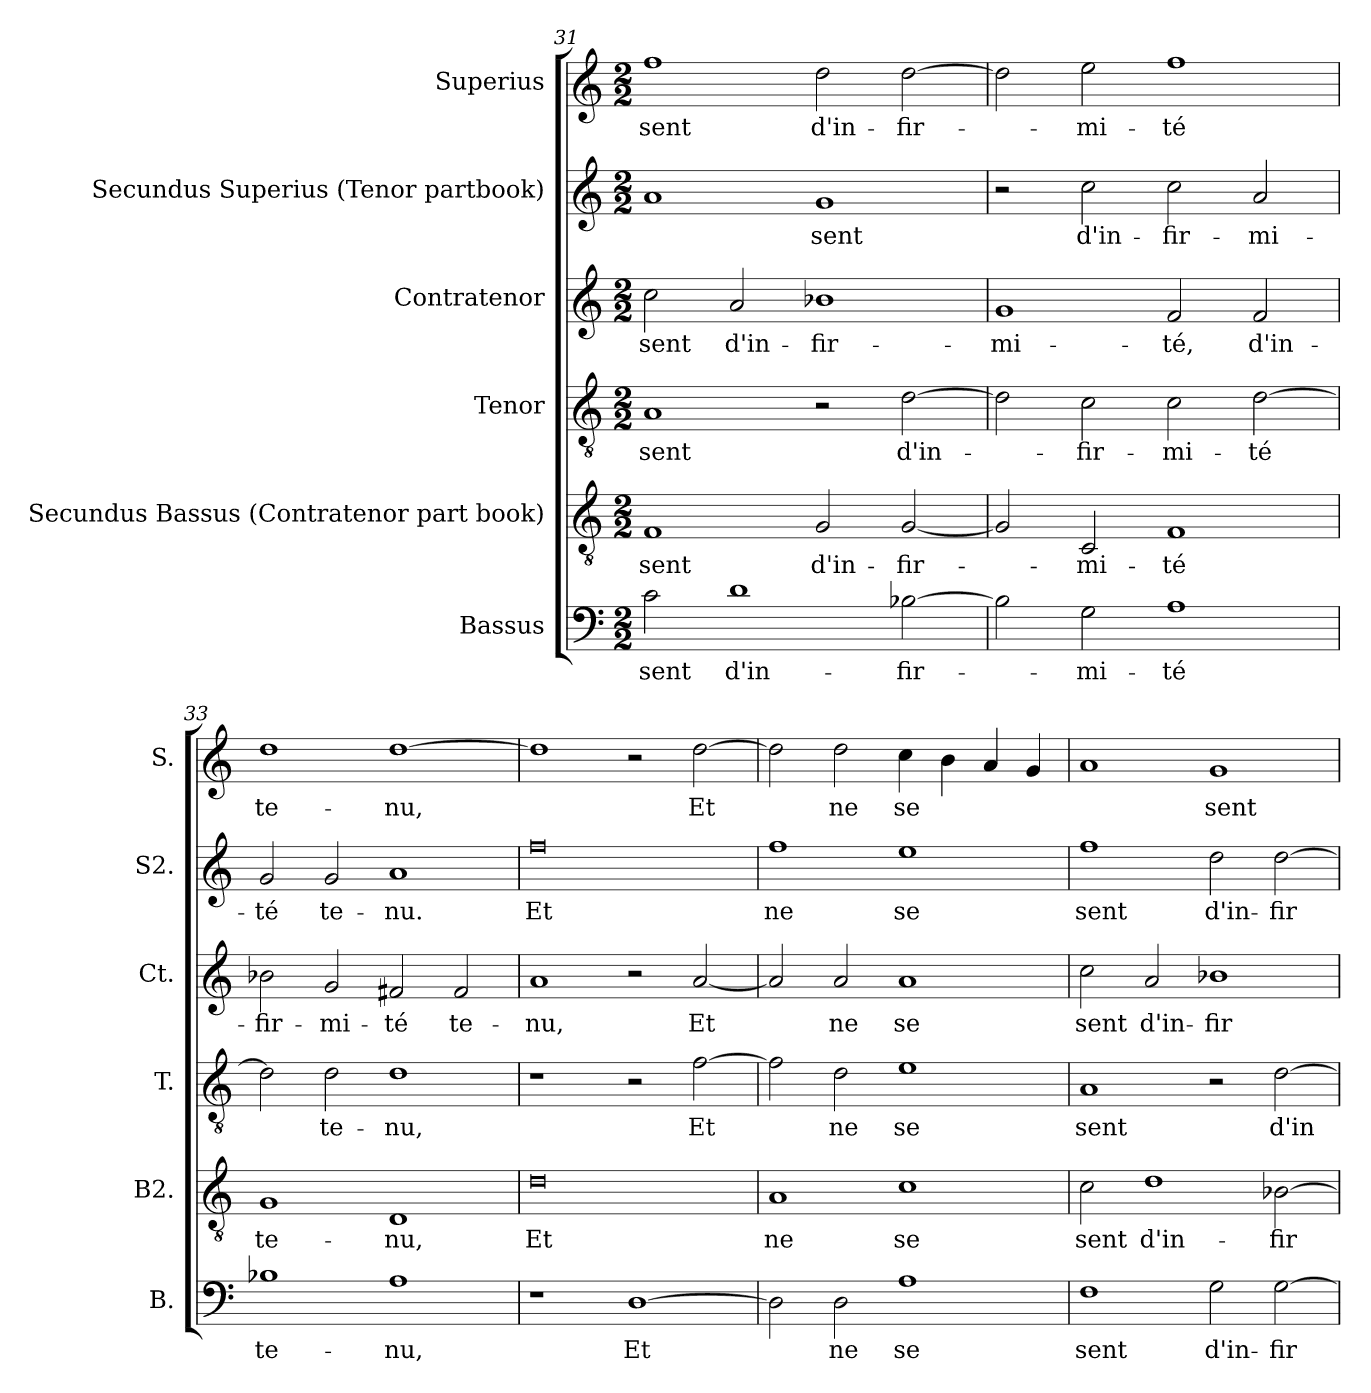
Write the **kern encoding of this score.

**kern	**text	**kern	**text	**kern	**text	**kern	**text	**kern	**text	**kern	**text
*part6	*part6	*part5	*part5	*part4	*part4	*part3	*part3	*part2	*part2	*part1	*part1
*staff6	*staff6	*staff5	*staff5	*staff4	*staff4	*staff3	*staff3	*staff2	*staff2	*staff1	*staff1
*I"Bassus	*	*I"Secundus Bassus (Contratenor part book)	*	*I"Tenor	*	*I"Contratenor	*	*I"Secundus Superius (Tenor partbook)	*	*I"Superius	*
*I'B.	*	*I'B2.	*	*I'T.	*	*I'Ct.	*	*I'S2.	*	*I'S.	*
*clefF4	*	*clefGv2	*	*clefGv2	*	*clefG2	*	*clefG2	*	*clefG2	*
*	*	*ITrd7c12	*	*ITrd7c12	*	*	*	*	*	*	*
*k[]	*	*k[]	*	*k[]	*	*k[]	*	*k[]	*	*k[]	*
*C:	*	*C:	*	*C:	*	*C:	*	*C:	*	*C:	*
*M2/2	*	*M2/2	*	*M2/2	*	*M2/2	*	*M2/2	*	*M2/2	*
=31	=31	=31	=31	=31	=31	=31	=31	=31	=31	=31	=31
2c\	sent	1FF/	sent	1AA/	sent	2cc\	sent	1a/	.	1ff\	sent
1d\	d'in-	.	.	.	.	2a/	d'in-	.	.	.	.
.	.	2GG/	d'in-	2r	.	1b-X\	-fir-	1g/	sent	2dd\	d'in-
[2B-X\	-fir-	[2GG/	-fir-	[2D\	d'in-	.	.	.	.	[2dd\	-fir-
!!LO:PB:g=z
=32	=32	=32	=32	=32	=32	=32	=32	=32	=32	=32	=32
2B-\]	.	2GG/]	.	2D\]	.	1g/	-mi-	2r	.	2dd\]	.
2G\	-mi-	2CC/	-mi-	2C\	-fir-	.	.	2cc\	d'in-	2ee\	-mi-
1A\	-té	1FF/	-té	2C\	-mi-	2f/	-té,	2cc\	-fir-	1ff\	-té
.	.	.	.	[2D\	-té	2f/	d'in-	2a/	-mi-	.	.
=33	=33	=33	=33	=33	=33	=33	=33	=33	=33	=33	=33
1B-X\	te-	1GG/	te-	2D\]	.	2b-X\	-fir-	2g/	-té	1dd\	te-
.	.	.	.	2D\	te-	2g/	-mi-	2g/	te-	.	.
1A\	-nu,	1DD/	-nu,	1D\	-nu,	2f#X/	-té	1a/	-nu.	[1dd\	-nu,
.	.	.	.	.	.	2f#/	te-	.	.	.	.
=34	=34	=34	=34	=34	=34	=34	=34	=34	=34	=34	=34
1r	.	0D\	Et	1r	.	1a/	-nu,	0ff\	Et	1dd\]	.
[1D\	Et	.	.	2r	.	2r	.	.	.	2r	.
.	.	.	.	[2F\	Et	[2a/	Et	.	.	[2dd\	Et
=35	=35	=35	=35	=35	=35	=35	=35	=35	=35	=35	=35
2D\]	.	1AA/	ne	2F\]	.	2a/]	.	1ff\	ne	2dd\]	.
2D\	ne	.	.	2D\	ne	2a/	ne	.	.	2dd\	ne
1A\	se	1C\	se	1E\	se	1a/	se	1ee\	se	4cc\	se
.	.	.	.	.	.	.	.	.	.	4b\	.
.	.	.	.	.	.	.	.	.	.	4a/	.
.	.	.	.	.	.	.	.	.	.	4g/	.
!!LO:LB:g=z
=36	=36	=36	=36	=36	=36	=36	=36	=36	=36	=36	=36
1F\	sent	2C\	sent	1AA/	sent	2cc\	sent	1ff\	sent	1a/	.
.	.	1D\	d'in-	.	.	2a/	d'in-	.	.	.	.
2G\	d'in-	.	.	2r	.	1b-X\	-fir-	2dd\	d'in-	1g/	sent
[2G\	-fir-	[2BB-X\	-fir-	[2D\	d'in-	.	.	[2dd\	-fir-	.	.
=	=	=	=	=	=	=	=	=	=	=	=
*-	*-	*-	*-	*-	*-	*-	*-	*-	*-	*-	*-
